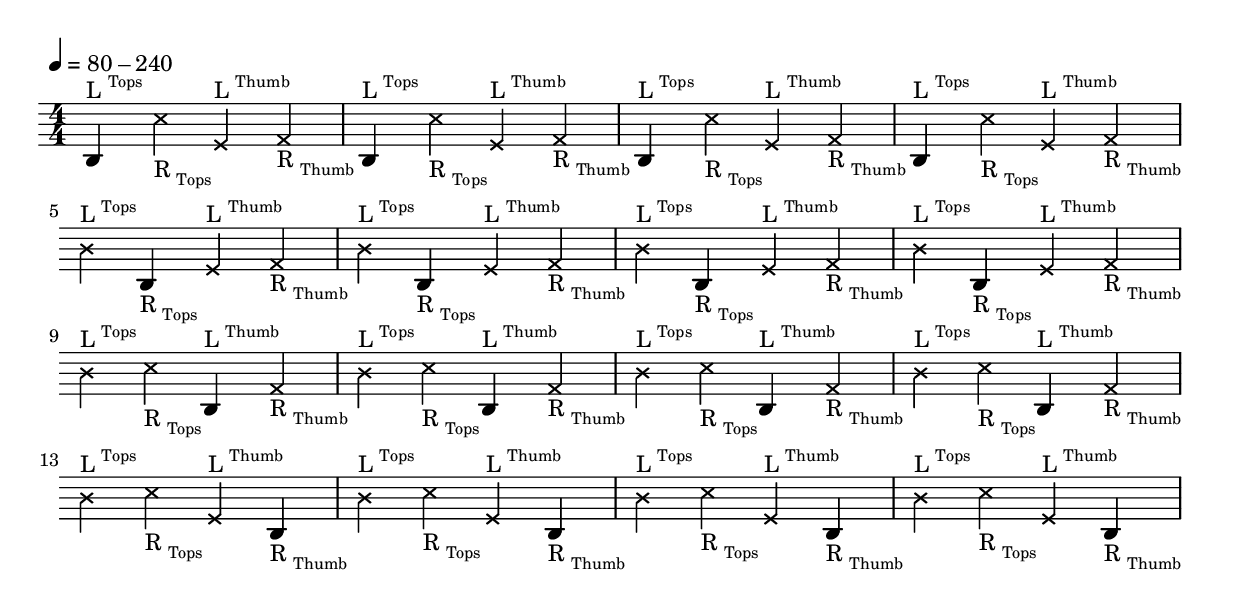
\version "2.24.1"
\include "../../global.ly"

\layout {
  indent = -3.5
}

\relative {
  \defaultScoreSettings
  \tempo 4 = 80 - 240
  \time 4/4

  \rimNote

  \repeat unfold 4 { \once \defaultNote b4^\LTopsTop                    c'_\RTopsBtm                    e,^\LThumbTop                     f_\RThumbBtm } \break
  \repeat unfold 4 {                    b4^\LTopsTop \once \defaultNote b,_\RTopsBtm                     e^\LThumbTop                     f_\RThumbBtm } \break
  \repeat unfold 4 {                    b4^\LTopsTop                     c_\RTopsBtm \once \defaultNote b,^\LThumbTop                    f'_\RThumbBtm } \break
  \repeat unfold 4 {                    b4^\LTopsTop                     c_\RTopsBtm                    e,^\LThumbTop \once \defaultNote  b_\RThumbBtm }

  \resetNoteHead
}